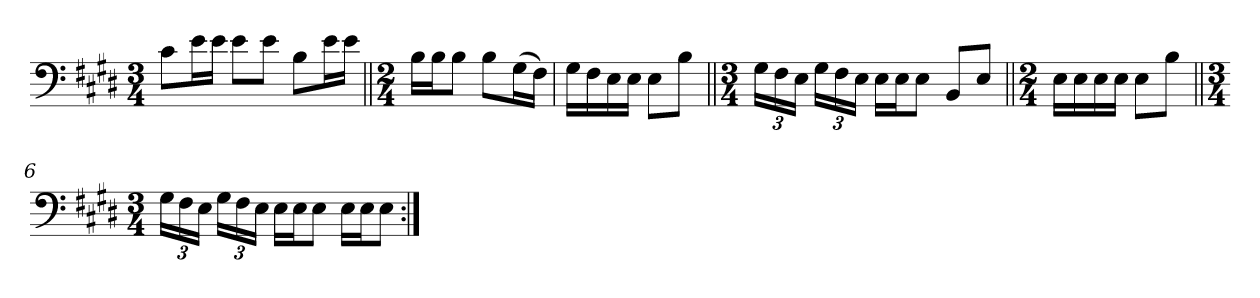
**kern
*part1
*staff1
*clefF4
*k[f#c#g#d#]
*M3/4
=1
8c#\L
16e\L
16e\JJ
8e\L
8e\J
8B\L
16e\L
16e\JJ
=2||
*M2/4
16B\LL
16B\J
8B\J
8B\L
(16G#\L
16F#\JJ)
=3
16G#\LL
16F#\
16E\
16E\JJ
8E\L
8B\J
=4||
*M3/4
24G#\LL
24F#\
24E\JJ
24G#\LL
24F#\
24E\JJ
16E\LL
16E\J
8E\J
8BB/L
8E/J
=5||
*M2/4
16E\LL
16E\
16E\
16E\JJ
8E\L
8B\J
=6||
*M3/4
24G#\LL
24F#\
24E\JJ
24G#\LL
24F#\
24E\JJ
16E\LL
16E\J
8E\J
16E\LL
16E\J
8E\J
=:|!
*-
